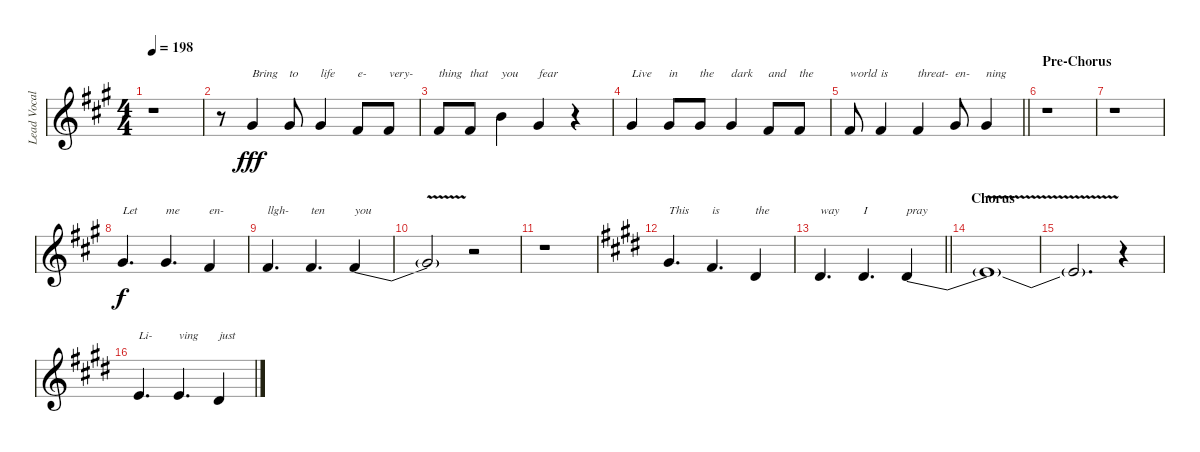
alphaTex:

\track ("Lead Vocals" "Lead Vocal") {instrument lead6voice}
\staff {score}
\tuning (Eb4 Bb3 Gb3 Db3 Ab2 Db2) {hide}
\ts (4 4)
\tempo 198
\clef g2
\ks a
r.1{dy fff} |
r.8 10.2.4{txt "Bring"} 10.2.8{txt "to"} 8.2{be (custom 0 4 25 4 35 0 60 0)}.4{txt "life"} 8.2.8{txt "e-"} 8.2.8{txt "very-"} |
8.2.8{txt "thing"} 8.2.8{txt "that"} 8.1.4{txt "you"} 8.2{be (custom 0 4 25 4 35 0 60 0)}.4{txt "fear"} r.4 |
10.2.4{txt "Live"} 10.2.8{txt "in"} 10.2.8{txt "the"} 10.2.4{txt "dark"} 8.2.8{txt "and"} 8.2.8{txt "the"} |
\barLineRight lightlight
8.2.8{txt "world"} 8.2.4{txt "is"} 8.2.4{txt "threat-"} 10.2.8{txt "en-"} 10.2.4{txt "ning"} |
\section ("" "Pre-Chorus")
r.1 |
r.1 |
10.2.4{d txt "Let" dy f} 10.2.4{d txt "me"} 8.2.4{txt "en-"} |
8.2.4{d txt "llgh-"} 8.2.4{d txt "ten"} 8.2{be (bend 0 0 60 4)}.4{txt "you"} |
8.2{v t}.2 r.2 |
r.1 |
\ks e
10.2.4{d txt "This"} 8.2.4{d txt "is"} 9.3.4{txt "the"} |
\barLineRight lightlight
9.3.4{d txt "way"} 9.3.4{d txt "I"} 9.3{be (bend 0 0 60 2)}.4{txt "pray"} |
\section ("" "Chorus")
9.3{v t}.1 |
9.3{t}.2{d} r.4 |
10.3.4{d txt "Li-"} 10.3.4{d txt "ving"} 9.3.4{txt "just"}
